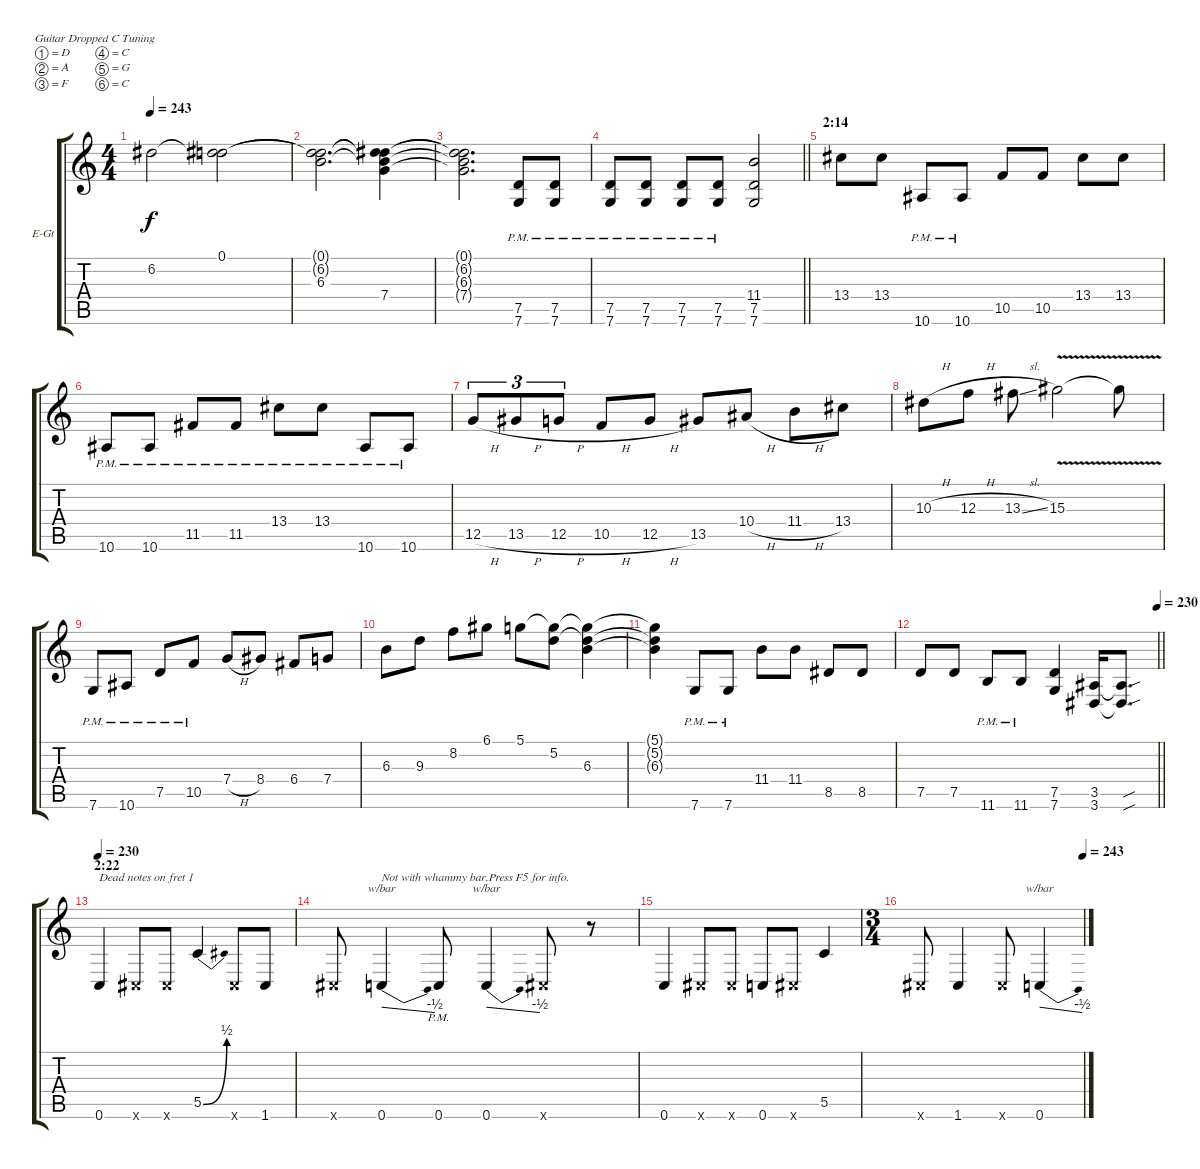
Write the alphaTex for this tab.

\bracketExtendMode groupsimilarinstruments
\firstSystemTrackNameOrientation horizontal
\otherSystemsTrackNameOrientation horizontal
\track ("Left Guitar" "E-Gt") {instrument distortionguitar}
\staff {score tabs}
\tuning (D4 A3 F3 C3 G2 C2)
\ts (4 4)
\tempo 243
\clef g2
\ks c
6.2.2{dy f} (0.1 6.2{t}).2 |
(0.1{t} 6.2{t} 6.3).2{d} (0.1{t} 6.2{t} 6.3{t} 7.4).4 |
(0.1{t} 6.2{t} 6.3{t} 7.4{t}).2{d} (7.5{pm} 7.6{pm}).8 (7.5{pm} 7.6{pm}).8 |
\barLineRight lightlight
(7.5{pm} 7.6{pm}).8 (7.5{pm} 7.6{pm}).8 (7.5{pm} 7.6{pm}).8 (7.5{pm} 7.6{pm}).8 (11.4 7.5 7.6).2 |
\section ("" "2:14")
13.4.8 13.4.8 10.6{pm}.8 10.6{pm}.8 10.5.8 10.5.8 13.4.8 13.4.8 |
10.6{pm}.8 10.6{pm}.8 11.5{pm}.8 11.5{pm}.8 13.4{pm}.8 13.4{pm}.8 10.6{pm}.8 10.6{pm}.8 |
12.5{h}.8{tu (3 2)} 13.5{h}.8{tu (3 2)} 12.5{h}.8{tu (3 2)} 10.5{h}.8 12.5{h}.8 13.5.8 10.4{h}.8 11.4{h}.8 13.4.8 |
10.3{h}.8 12.3{h}.8 13.3{sl}.8 15.3{v}.2 15.3{v t}.8 |
7.6{pm}.8 10.6{pm}.8 7.5{pm}.8 10.5{pm}.8 7.4{h}.8 8.4.8 6.4.8 7.4.8 |
6.3.8 9.3.8 8.2.8 6.1.8 5.1.8 (5.1{t} 5.2).8 (5.1{t} 5.2{t} 6.3).4 |
(5.1{t} 5.2{t} 6.3{t}).4 7.6{pm}.8 7.6{pm}.8 11.4.8 11.4.8 8.5.8 8.5.8 |
\tempo (230 1)
\barLineRight lightlight
7.5.8 7.5.8 11.6{pm}.8 11.6{pm}.8 (7.5 7.6).4 (3.5 3.6).16 (3.5{sou t} 3.6{sou t}).8{d} |
\section ("" "2:22")
\tempo 230
0.6.4{txt "Dead notes on fret 1"} 1.6{x}.8 1.6{x}.8 5.5{be (bend 0 0 60 2)}.4 1.6{x}.8 1.6.8 |
1.6{x}.8 0.6.4{tbe (dive default 0 0 60 -2) txt "Not with whammy bar.Press F5 for info."} 0.6{pm}.8 0.6.4{tbe (dive default 0 0 60 -2)} 1.6{x}.8 r.8 |
0.6.4 1.6{x}.8 1.6{x}.8 0.6.8 1.6{x}.8 5.5.4 |
\ts (3 4)
\beaming (8 2 2 2)
\tempo (243 1)
1.6{x}.8 1.6.4 1.6{x}.8 0.6.4{tbe (dive default 0 0 60 -2)}
